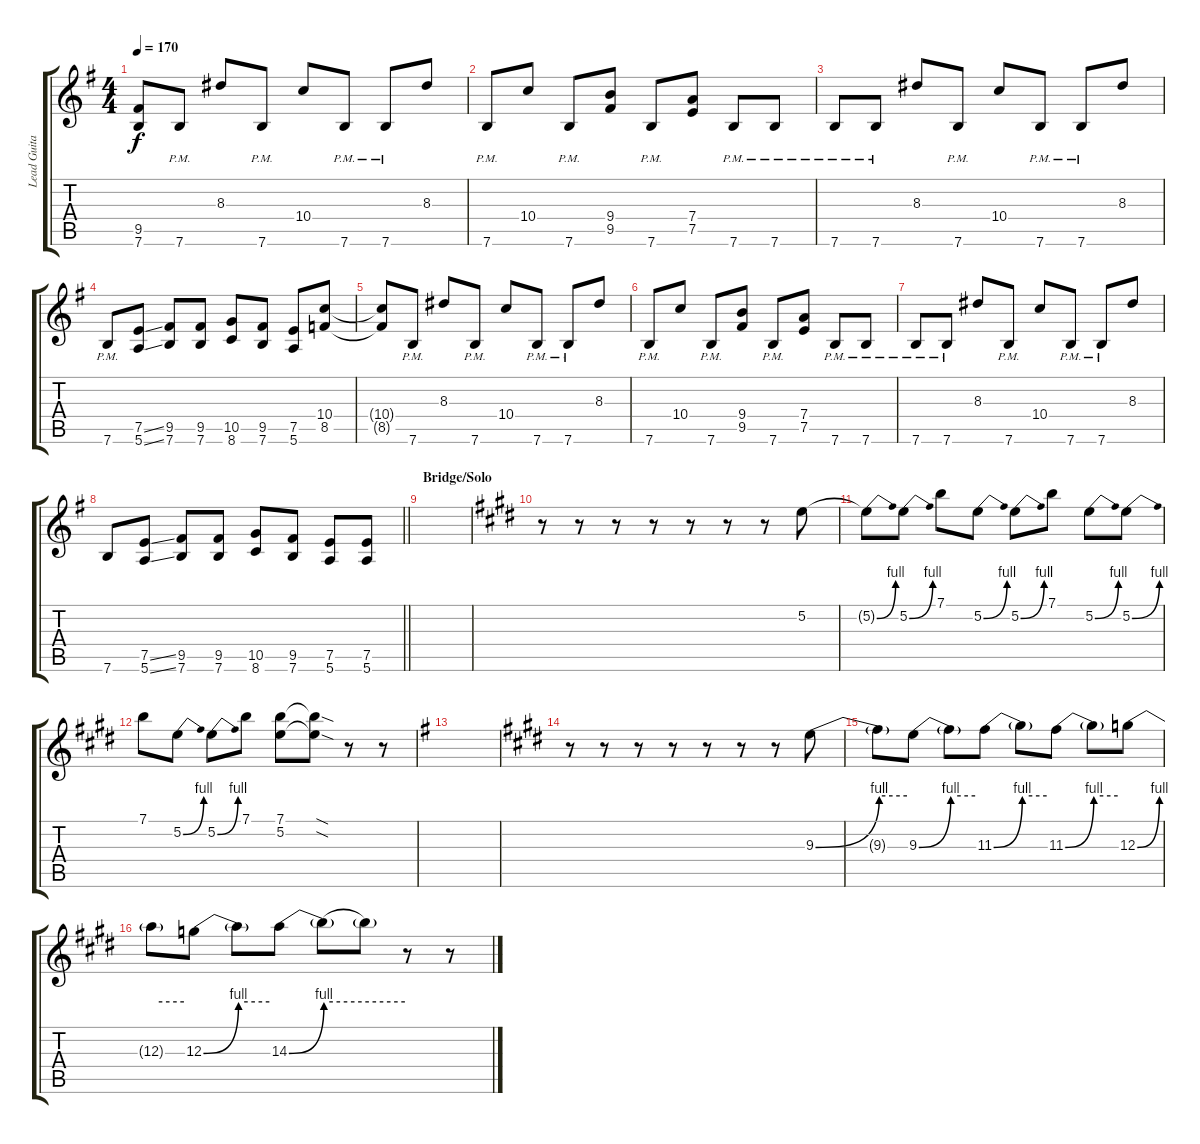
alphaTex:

\track ("Lead Guitar" "Lead Guita") {instrument distortionguitar}
\staff {score tabs}
\tuning (E4 B3 G3 D3 A2 E2) {hide}
\ts (4 4)
\tempo 170
\clef g2
\ks g
(9.5{t} 7.6{t}).8{dy f} 7.6{pm}.8 8.3.8 7.6{pm}.8 10.4.8 7.6{pm}.8 7.6{pm}.8 8.3.8 |
7.6{pm}.8 10.4.8 7.6{pm}.8 (9.4 9.5).8 7.6{pm}.8 (7.4 7.5).8 7.6{pm}.8 7.6{pm}.8 |
7.6{pm}.8 7.6{pm}.8 8.3.8 7.6{pm}.8 10.4.8 7.6{pm}.8 7.6{pm}.8 8.3.8 |
7.6{pm}.8 (7.5{ss} 5.6{ss}).8 (9.5 7.6).8 (9.5 7.6).8 (10.5 8.6).8 (9.5 7.6).8 (7.5 5.6).8 (10.4 8.5).8 |
(10.4{t} 8.5{t}).8 7.6{pm}.8 8.3.8 7.6{pm}.8 10.4.8 7.6{pm}.8 7.6{pm}.8 8.3.8 |
7.6{pm}.8 10.4.8 7.6{pm}.8 (9.4 9.5).8 7.6{pm}.8 (7.4 7.5).8 7.6{pm}.8 7.6{pm}.8 |
7.6{pm}.8 7.6{pm}.8 8.3.8 7.6{pm}.8 10.4.8 7.6{pm}.8 7.6{pm}.8 8.3.8 |
\barLineRight lightlight
7.6.8 (7.5{ss} 5.6{ss}).8 (9.5 7.6).8 (9.5 7.6).8 (10.5 8.6).8 (9.5 7.6).8 (7.5 5.6).8 (7.5 5.6).8 |
\section ("" "Bridge/Solo")
|
\ks c#minor
r.8 r.8 r.8 r.8 r.8 r.8 r.8 5.2.8{volume 16 balance 0} |
5.2{be (bend 0 0 60 4) t}.8 5.2{be (bend 0 0 60 4)}.8 7.1.8 5.2{be (bend 0 0 60 4)}.8 5.2{be (bend 0 0 60 4)}.8 7.1.8 5.2{be (bend 0 0 60 4)}.8 5.2{be (bend 0 0 60 4)}.8 |
7.1.8 5.2{be (bend 0 0 60 4)}.8 5.2{be (bend 0 0 60 4)}.8 7.1.8 (7.1 5.2).8 (7.1{sod t} 5.2{sod t}).8 r.8 r.8 |
\ks g
|
\ks c#minor
r.8 r.8 r.8 r.8 r.8 r.8 r.8 9.3{be (bend 0 0 60 4)}.8{volume 16 balance 16} |
9.3{be (hold 0 4 60 4) t}.8 9.3{be (bend 0 0 60 4)}.8 9.3{be (hold 0 4 60 4) t}.8 11.3{be (bend 0 0 60 4)}.8 11.3{be (hold 0 4 60 4) t}.8 11.3{be (bend 0 0 60 4)}.8 11.3{be (hold 0 4 60 4) t}.8 12.3{be (bend 0 0 60 4)}.8 |
12.3{be (hold 0 4 60 4) t}.8 12.3{be (bend 0 0 60 4)}.8 12.3{be (hold 0 4 60 4) t}.8 14.3{be (bend 0 0 60 4)}.8 14.3{be (hold 0 4 60 4) t}.8 14.3{t}.8 r.8 r.8
